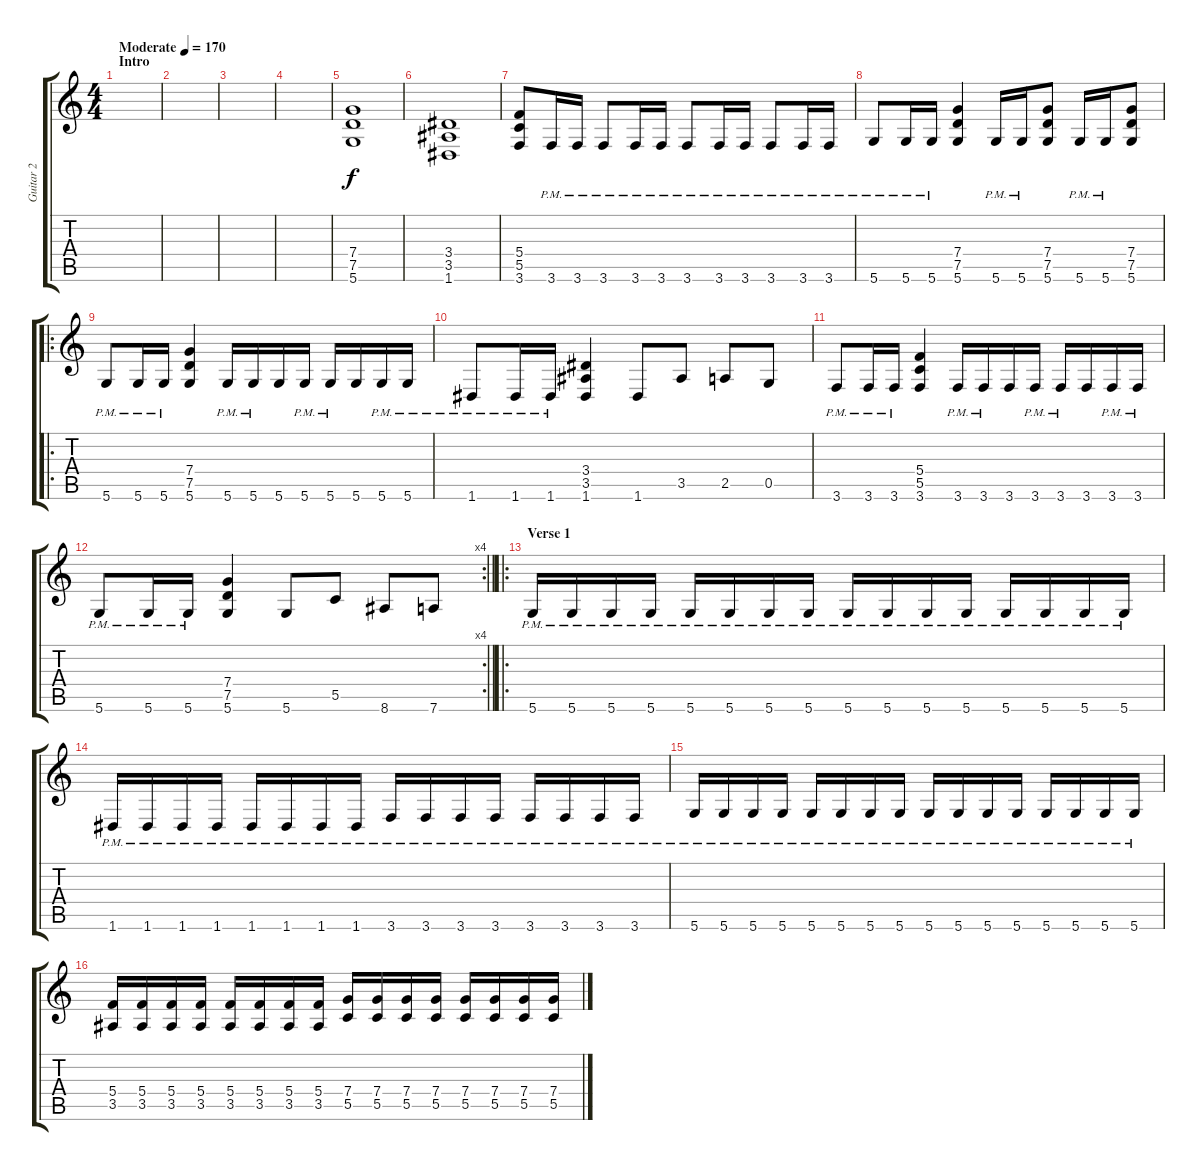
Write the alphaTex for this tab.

\track ("Guitar 2" "Guitar 2") {instrument distortionguitar}
\staff {score tabs}
\tuning (D4 A3 F3 C3 G2 D2) {hide}
\ts (4 4)
\section ("" "Intro")
\tempo (170 "Moderate")
\clef g2
\ks c
|
|
|
|
(7.4 7.5 5.6).1 |
(3.4 3.5 1.6).1 |
(5.4 5.5 3.6).8 3.6{pm}.16 3.6{pm}.16 3.6{pm}.8 3.6{pm}.16 3.6{pm}.16 3.6{pm}.8 3.6{pm}.16 3.6{pm}.16 3.6{pm}.8 3.6{pm}.16 3.6{pm}.16 |
5.6{pm}.8 5.6{pm}.16 5.6{pm}.16 (7.4 7.5 5.6).4 5.6{pm}.16 5.6{pm}.16 (7.4 7.5 5.6).8 5.6{pm}.16 5.6{pm}.16 (7.4 7.5 5.6).8 |
\ro
5.6{pm}.8 5.6{pm}.16 5.6{pm}.16 (7.4 7.5 5.6).4 5.6{pm}.16 5.6{pm}.16 5.6.16 5.6{pm}.16 5.6{pm}.16 5.6.16 5.6{pm}.16 5.6{pm}.16 |
1.6{pm}.8 1.6{pm}.16 1.6{pm}.16 (3.4 3.5 1.6).4 1.6.8 3.5.8 2.5.8 0.5.8 |
3.6{pm}.8 3.6{pm}.16 3.6{pm}.16 (5.4 5.5 3.6).4 3.6{pm}.16 3.6{pm}.16 3.6.16 3.6{pm}.16 3.6{pm}.16 3.6.16 3.6{pm}.16 3.6{pm}.16 |
\rc 4
\barLineRight lightlight
5.6{pm}.8 5.6{pm}.16 5.6{pm}.16 (7.4 7.5 5.6).4 5.6.8 5.5.8 8.6.8 7.6.8 |
\ro
\section ("" "Verse 1")
5.6{pm}.16 5.6{pm}.16 5.6{pm}.16 5.6{pm}.16 5.6{pm}.16 5.6{pm}.16 5.6{pm}.16 5.6{pm}.16 5.6{pm}.16 5.6{pm}.16 5.6{pm}.16 5.6{pm}.16 5.6{pm}.16 5.6{pm}.16 5.6{pm}.16 5.6{pm}.16 |
1.6{pm}.16 1.6{pm}.16 1.6{pm}.16 1.6{pm}.16 1.6{pm}.16 1.6{pm}.16 1.6{pm}.16 1.6{pm}.16 3.6{pm}.16 3.6{pm}.16 3.6{pm}.16 3.6{pm}.16 3.6{pm}.16 3.6{pm}.16 3.6{pm}.16 3.6{pm}.16 |
5.6{pm}.16 5.6{pm}.16 5.6{pm}.16 5.6{pm}.16 5.6{pm}.16 5.6{pm}.16 5.6{pm}.16 5.6{pm}.16 5.6{pm}.16 5.6{pm}.16 5.6{pm}.16 5.6{pm}.16 5.6{pm}.16 5.6{pm}.16 5.6{pm}.16 5.6{pm}.16 |
(5.4 3.5).16 (5.4 3.5).16 (5.4 3.5).16 (5.4 3.5).16 (5.4 3.5).16 (5.4 3.5).16 (5.4 3.5).16 (5.4 3.5).16 (7.4 5.5).16 (7.4 5.5).16 (7.4 5.5).16 (7.4 5.5).16 (7.4 5.5).16 (7.4 5.5).16 (7.4 5.5).16 (7.4 5.5).16
